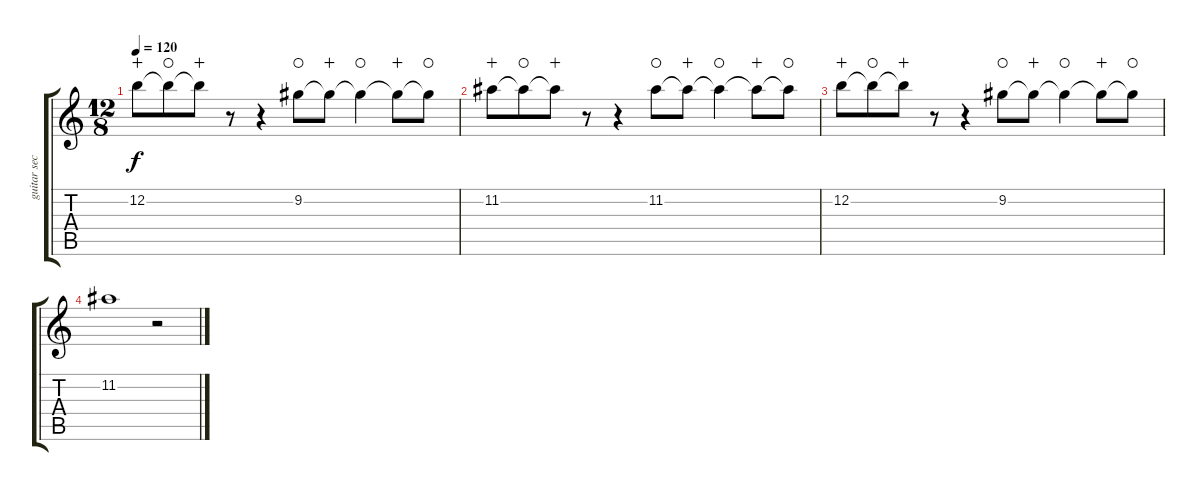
\track ("guitar secundairy effects" "guitar sec") {instrument overdrivenguitar}
\staff {score tabs}
\tuning (E4 B3 G3 D3 A2 E2) {hide}
\ts (12 8)
\tempo 120
\clef g2
\ks c
12.2.8{dy f wahc} 12.2{t}.8{waho} 12.2{t}.8{wahc} r.8 r.4 9.2.8{waho} 9.2{t}.8{wahc} 9.2{t}.4{waho} 9.2{t}.8{wahc} 9.2{t}.8{waho} |
11.2.8{wahc} 11.2{t}.8{waho} 11.2{t}.8{wahc} r.8 r.4 11.2.8{waho} 11.2{t}.8{wahc} 11.2{t}.4{waho} 11.2{t}.8{wahc} 11.2{t}.8{waho} |
12.2.8{wahc} 12.2{t}.8{waho} 12.2{t}.8{wahc} r.8 r.4 9.2.8{waho} 9.2{t}.8{wahc} 9.2{t}.4{waho} 9.2{t}.8{wahc} 9.2{t}.8{waho} |
11.2.1 r.2
